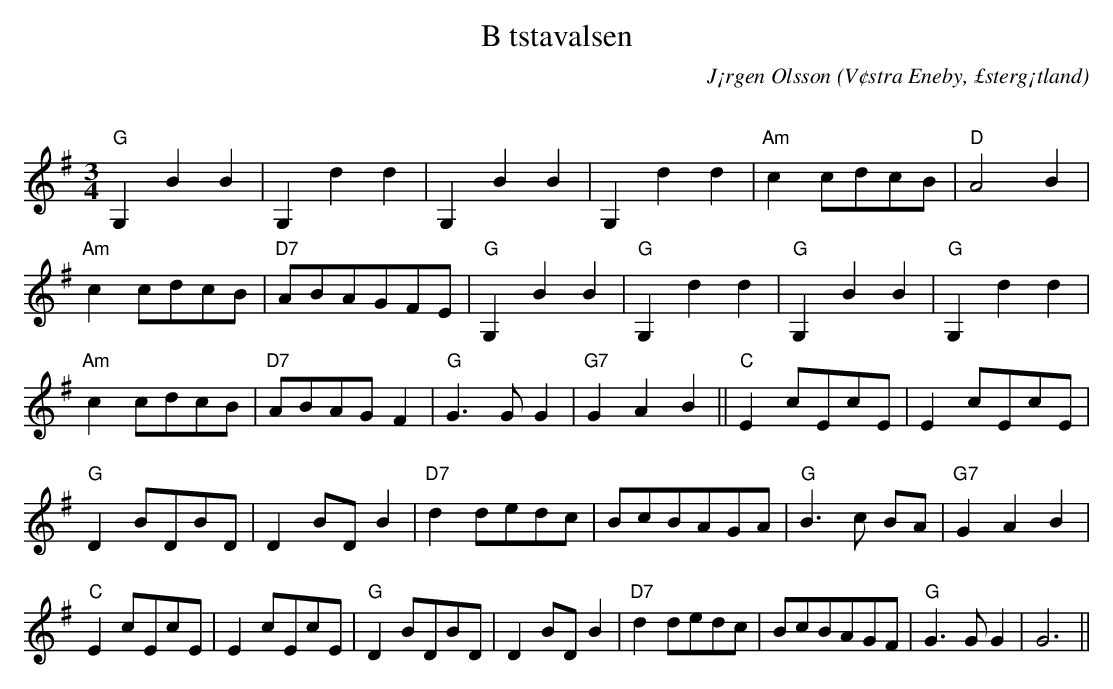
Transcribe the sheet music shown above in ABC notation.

X:1
T:B tstavalsen
C:J¡rgen Olsson
O:V¢stra Eneby, £sterg¡tland
Q:140
M:3/4
L:1/8
K:G
"G"G,2B2B2|G,2d2d2 |G,2B2B2|G,2d2d2 |"Am" c2 cdcB| "D" A4 B2 |
 "Am" c2 cdcB |"D7" ABAGFE |"G"G,2B2B2|"G"G,2d2d2 |"G"G,2B2B2|"G"G,2d2d2 |
"Am" c2 cdcB| "D7" ABAGF2 | "G" G3 G G2 |"G7" G2A2B2||"C"E2 cEcE |E2 cEcE|
"G" D2 BDBD |D2 BD B2 |"D7"d2 dedc| BcBAGA|"G"B3 c BA|"G7" G2A2B2|
"C"E2 cEcE |E2 cEcE|"G" D2 BDBD |D2 BD B2 |"D7"d2 dedc| BcBAGF|"G" G3 G G2| G6 ||
